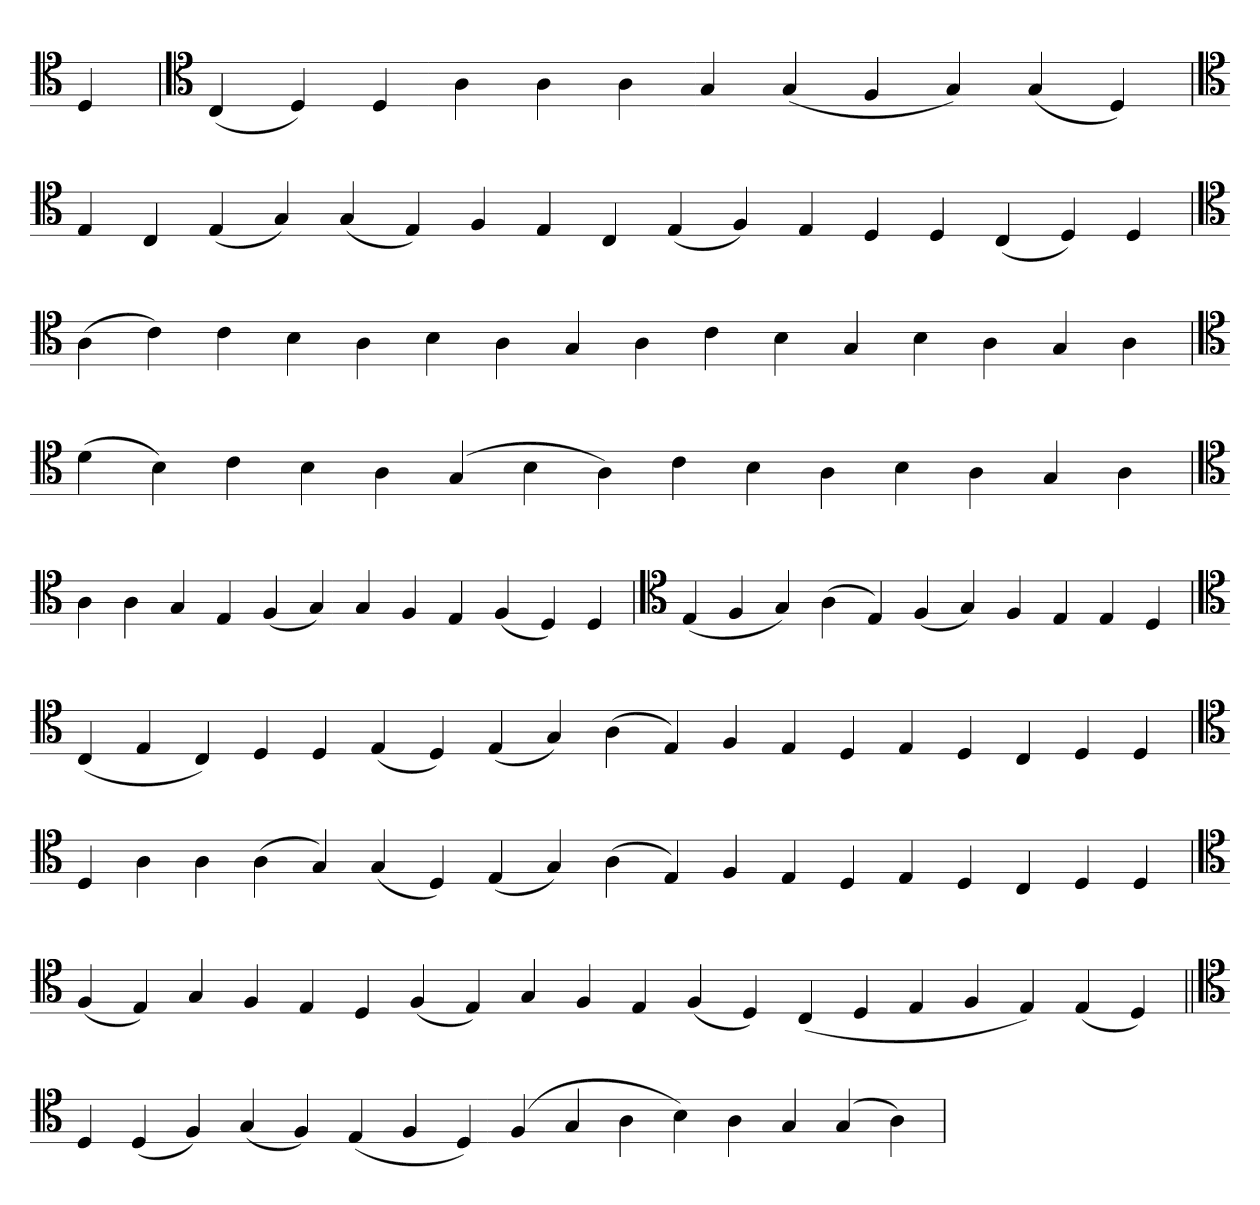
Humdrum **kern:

**kern
*part1
*staff1
*clefC4
=
4D
=`
*clefC4
(4C
4D)
4D
4A
4A
4A
4G
(4G
4F
4G)
(4G
4D)
='
*clefC4
4E
4C
(4E
4G)
(4G
4E)
4F
4E
4C
(4E
4F)
4E
4D
4D
(4C
4D)
4D
=
*clefC4
(4A
4c)
4c
4B
4A
4B
4A
4G
4A
4c
4B
4G
4B
4A
4G
4A
=`
*clefC4
(4d
4B)
4c
4B
4A
(4G
4B
4A)
4c
4B
4A
4B
4A
4G
4A
=`
*clefC4
4A
4A
4G
4E
(4F
4G)
4G
4F
4E
(4F
4D)
4D
='
*clefC4
(4E
4F
4G)
(4A
4E)
(4F
4G)
4F
4E
4E
4D
=`
*clefC4
(4C
4E
4C)
4D
4D
(4E
4D)
(4E
4G)
(4A
4E)
4F
4E
4D
4E
4D
4C
4D
4D
=`
*clefC4
4D
4A
4A
(4A
4G)
(4G
4D)
(4E
4G)
(4A
4E)
4F
4E
4D
4E
4D
4C
4D
4D
=`
*clefC4
(4F
4E)
4G
4F
4E
4D
(4F
4E)
4G
4F
4E
(4F
4D)
(4C
4D
4E
4F
4E)
(4E
4D)
=||
*clefC4
4D
(4D
4F)
(4G
4F)
(4E
4F
4D)
(4F
4G
4A
4B)
4A
4G
(4G
4A)
=`
*-
